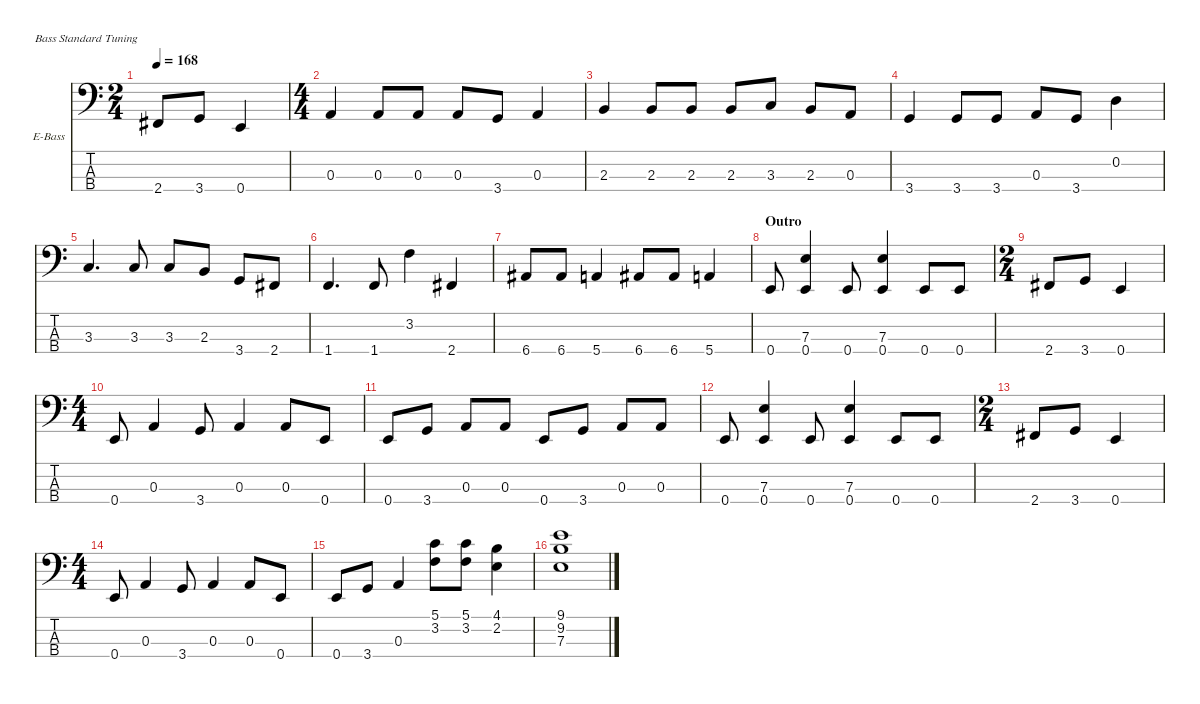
\hideDynamics
\bracketExtendMode nobrackets
\firstSystemTrackNameOrientation horizontal
\otherSystemsTrackNameOrientation horizontal
\track ("Bass" "E-Bass") {instrument electricbasspick}
\staff {score tabs}
\tuning (G2 D2 A1 E1)
\ts (2 4)
\tempo 168
\clef f4
\ks c
2.4{acc #}.8{dy fff} 3.4.8 0.4.4 |
\ts (4 4)
0.3.4 0.3.8 0.3.8 0.3.8 3.4.8 0.3.4 |
2.3.4 2.3.8 2.3.8 2.3.8 3.3.8 2.3.8 0.3.8 |
3.4.4 3.4.8 3.4.8 0.3.8 3.4.8 0.2.4 |
3.3.4{d} 3.3.8 3.3.8 2.3.8 3.4.8 2.4{acc #}.8 |
1.4.4{d} 1.4.8 3.2.4 2.4{acc #}.4 |
6.4{acc #}.8{dy f} 6.4{acc #}.8 5.4.4 6.4{acc #}.8 6.4{acc #}.8 5.4.4 |
\section ("" "Outro")
0.4.8{dy fff} (7.3 0.4).4{dy f} 0.4.8{dy fff} (7.3 0.4).4{dy f} 0.4.8{dy fff} 0.4.8 |
\ts (2 4)
2.4{acc #}.8 3.4.8 0.4.4 |
\ts (4 4)
0.4.8 0.3.4 3.4.8 0.3.4 0.3.8 0.4.8 |
0.4.8 3.4.8 0.3.8 0.3.8 0.4.8 3.4.8 0.3.8 0.3.8 |
0.4.8 (7.3 0.4).4{dy f} 0.4.8{dy fff} (7.3 0.4).4{dy f} 0.4.8{dy fff} 0.4.8 |
\ts (2 4)
2.4{acc #}.8 3.4.8 0.4.4 |
\ts (4 4)
0.4.8 0.3.4 3.4.8 0.3.4 0.3.8 0.4.8 |
0.4.8 3.4.8 0.3.4 (5.1 3.2).8 (5.1 3.2).8 (4.1 2.2).4 |
(9.1 9.2 7.3).1
